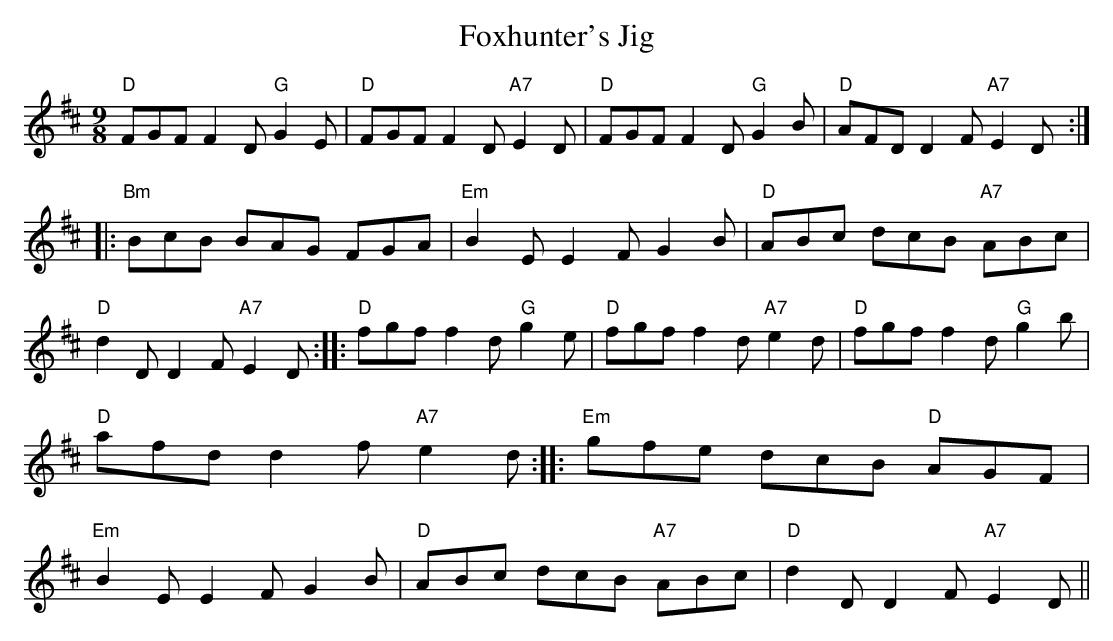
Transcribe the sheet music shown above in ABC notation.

X:1
T:Foxhunter's Jig
M:9/8
L:1/8
K:D
"D"FGF F2D "G"G2E|"D"FGF F2D "A7"E2D|\
"D"FGF F2D "G"G2B|"D"AFD D2F "A7"E2D::\
"Bm"BcB BAG FGA|"Em"B2E E2F G2B|\
"D"ABc dcB "A7"ABc|"D"d2D D2F "A7"E2D::\
"D"fgf f2d "G"g2e|"D"fgf f2d "A7"e2d|\
"D"fgf f2d "G"g2b|"D"afd d2f "A7"e2d::\
"Em"gfe dcB "D"AGF|"Em"B2E E2F G2B|\
"D"ABc dcB "A7"ABc|"D"d2D D2F "A7"E2D||
